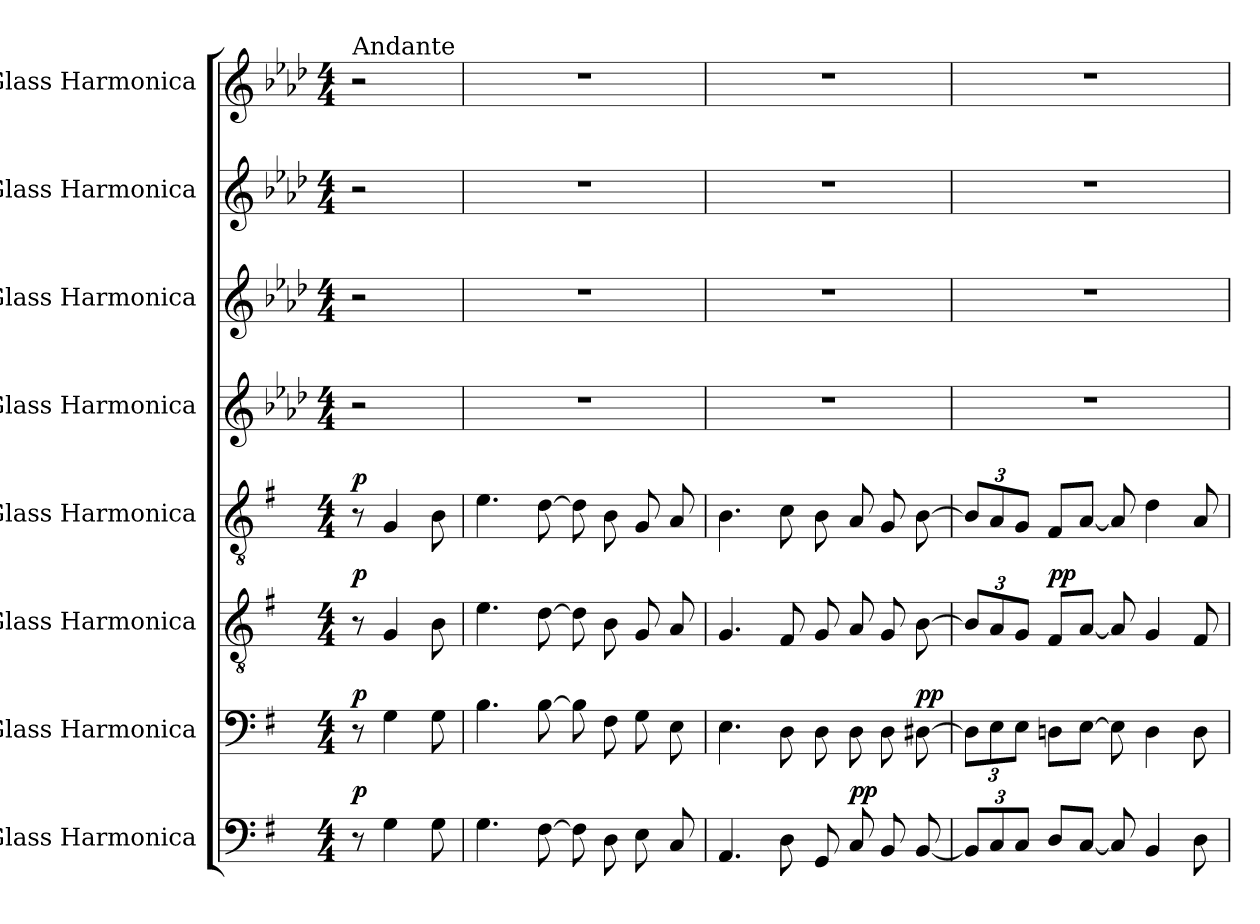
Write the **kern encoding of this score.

**kern	**dynam	**kern	**dynam	**kern	**dynam	**kern	**dynam	**kern	**kern	**kern	**kern
*part8	*part8	*part7	*part7	*part6	*part6	*part5	*part5	*part4	*part3	*part2	*part1
*staff8	*staff8	*staff7	*staff7	*staff6	*staff6	*staff5	*staff5	*staff4	*staff3	*staff2	*staff1
*I"Glass Harmonica	*	*I"Glass Harmonica	*	*I"Glass Harmonica	*	*I"Glass Harmonica	*	*I"Glass Harmonica	*I"Glass Harmonica	*I"Glass Harmonica	*I"Glass Harmonica
*I'Gla. Har.	*	*I'Gla. Har.	*	*I'Gla. Har.	*	*I'Gla. Har.	*	*I'Gla. Har.	*I'Gla. Har.	*I'Gla. Har.	*I'Gla. Har.
*clefF4	*	*clefF4	*	*clefGv2	*	*clefGv2	*	*clefG2	*clefG2	*clefG2	*clefG2
*k[f#]	*	*k[f#]	*	*k[f#]	*	*k[f#]	*	*k[b-e-a-d-]	*k[b-e-a-d-]	*k[b-e-a-d-]	*k[b-e-a-d-]
*G:	*	*G:	*	*G:	*	*G:	*	*A-:	*A-:	*A-:	*A-:
*M4/4	*	*M4/4	*	*M4/4	*	*M4/4	*	*M4/4	*M4/4	*M4/4	*M4/4
=1	=1	=1	=1	=1	=1	=1	=1	=1	=1	=1	=1
!	!	!	!	!	!	!	!	!	!	!	!LO:TX:a:t=Andante
!	!LO:DY:a	!	!LO:DY:a	!	!LO:DY:a	!	!LO:DY:a	!	!	!	!
8r	p	8r	p	8r	p	8r	p	2r	2r	2r	2r
4G\	.	4G\	.	4G/	.	4G/	.	.	.	.	.
8G\	.	8G\	.	8B\	.	8B\	.	.	.	.	.
=2	=2	=2	=2	=2	=2	=2	=2	=2	=2	=2	=2
4.G\	.	4.B\	.	4.e\	.	4.e\	.	1r	1r	1r	1r
[8F#\	.	[8B\	.	[8d\	.	[8d\	.	.	.	.	.
8F#\]	.	8B\]	.	8d\]	.	8d\]	.	.	.	.	.
8D\	.	8F#\	.	8B\	.	8B\	.	.	.	.	.
8E\	.	8G\	.	8G/	.	8G/	.	.	.	.	.
8C/	.	8E\	.	8A/	.	8A/	.	.	.	.	.
=3	=3	=3	=3	=3	=3	=3	=3	=3	=3	=3	=3
4.AA/	.	4.E\	.	4.G/	.	4.B\	.	1r	1r	1r	1r
8D\	.	8D\	.	8F#/	.	8c\	.	.	.	.	.
8GG/	.	8D\	.	8G/	.	8B\	.	.	.	.	.
!	!LO:DY:a	!	!	!	!	!	!	!	!	!	!
8C/	pp	8D\	.	8A/	.	8A/	.	.	.	.	.
8BB/	.	8D\	.	8G/	.	8G/	.	.	.	.	.
!	!	!	!LO:DY:a	!	!	!	!	!	!	!	!
[8BB/	.	[8D#X\	pp	[8B\	.	[8B\	.	.	.	.	.
=4	=4	=4	=4	=4	=4	=4	=4	=4	=4	=4	=4
*Xbrackettup	*	*Xbrackettup	*	*Xbrackettup	*	*Xbrackettup	*	*	*	*	*
12BB/L]	.	12D#\L]	.	12B/L]	.	12B/L]	.	1r	1r	1r	1r
12C/	.	12E\	.	12A/	.	12A/	.	.	.	.	.
12C/J	.	12E\J	.	12G/J	.	12G/J	.	.	.	.	.
!	!	!	!	!	!LO:DY:a	!	!	!	!	!	!
8D/L	.	8Dn\L	.	8F#/L	pp	8F#/L	.	.	.	.	.
[8C/J	.	[8E\J	.	[8A/J	.	[8A/J	.	.	.	.	.
8C/]	.	8E\]	.	8A/]	.	8A/]	.	.	.	.	.
4BB/	.	4D\	.	4G/	.	4d\	.	.	.	.	.
8D\	.	8D\	.	8F#/	.	8A/	.	.	.	.	.
=	=	=	=	=	=	=	=	=	=	=	=
*-	*-	*-	*-	*-	*-	*-	*-	*-	*-	*-	*-
